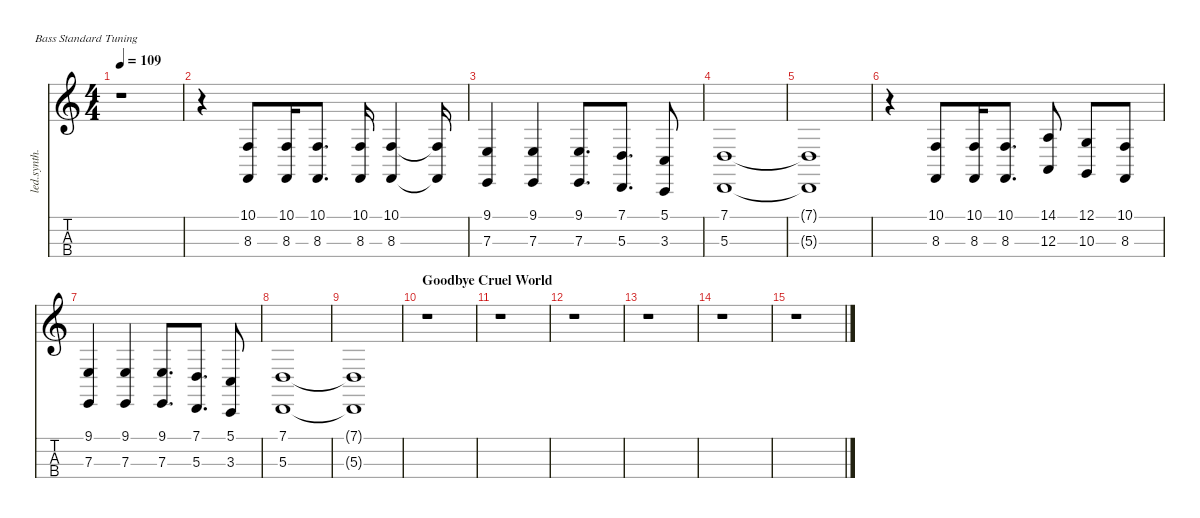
\defaultSystemsLayout 4
\hideDynamics
\bracketExtendMode nobrackets
\otherSystemsTrackNameOrientation horizontal
\track ("Vocals Low" "led.synth.") {instrument lead1square}
\staff {score tabs}
\tuning (G2 D2 A1 E1)
\ts (4 4)
\tempo 109
\clef g2
\ks c
r.1{dy f} |
r.4 (10.1 8.3).8 (10.1 8.3).16 (10.1 8.3).8{d} (10.1 8.3).16 (10.1 8.3).4 (10.1{t} 8.3{t}).16 |
(9.1 7.3).4 (9.1 7.3).4 (9.1 7.3).8{d} (7.1 5.3).8{d} (5.1 3.3).8 |
(7.1 5.3).1 |
(7.1{t} 5.3{t}).1 |
r.4 (10.1 8.3).8 (10.1 8.3).16 (10.1 8.3).8{d} (14.1 12.3).8 (12.1 10.3).8 (10.1 8.3).8 |
(9.1 7.3).4 (9.1 7.3).4 (9.1 7.3).8{d} (7.1 5.3).8{d} (5.1 3.3).8 |
(7.1 5.3).1 |
(7.1{t} 5.3{t}).1 |
\section ("" "Goodbye Cruel World")
r.1 |
r.1 |
r.1 |
r.1 |
r.1 |
r.1
